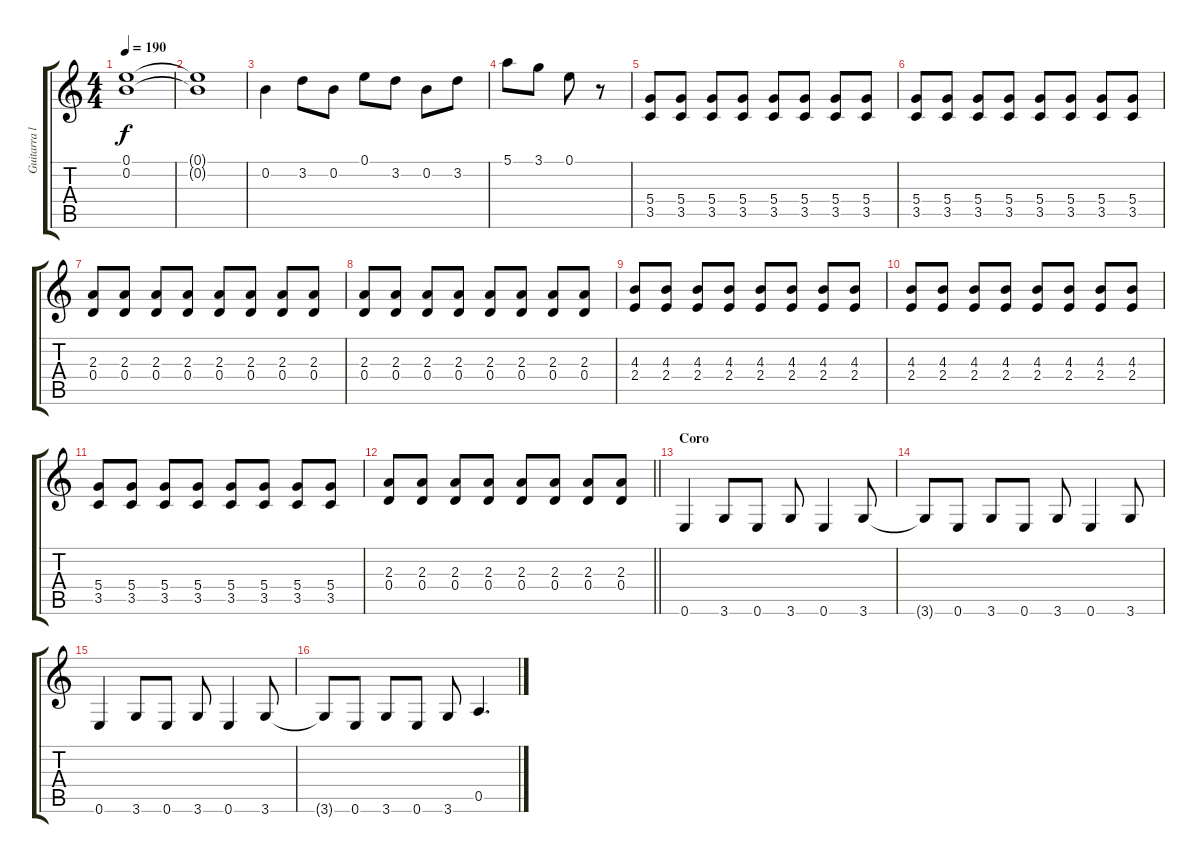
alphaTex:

\track ("Guitarra l" "Guitarra l") {instrument distortionguitar}
\staff {score tabs}
\tuning (E4 B3 G3 D3 A2 E2) {hide}
\ts (4 4)
\tempo 190
\clef g2
\ks c
(0.1{t} 0.2{t}).1{dy f} |
(0.1{t} 0.2{t}).1 |
0.2.4 3.2.8 0.2.8 0.1.8 3.2.8 0.2.8 3.2.8 |
5.1.8 3.1.8 0.1.8 r.8 |
(5.4 3.5).8 (5.4 3.5).8 (5.4 3.5).8 (5.4 3.5).8 (5.4 3.5).8 (5.4 3.5).8 (5.4 3.5).8 (5.4 3.5).8 |
(5.4 3.5).8 (5.4 3.5).8 (5.4 3.5).8 (5.4 3.5).8 (5.4 3.5).8 (5.4 3.5).8 (5.4 3.5).8 (5.4 3.5).8 |
(2.3 0.4).8 (2.3 0.4).8 (2.3 0.4).8 (2.3 0.4).8 (2.3 0.4).8 (2.3 0.4).8 (2.3 0.4).8 (2.3 0.4).8 |
(2.3 0.4).8 (2.3 0.4).8 (2.3 0.4).8 (2.3 0.4).8 (2.3 0.4).8 (2.3 0.4).8 (2.3 0.4).8 (2.3 0.4).8 |
(4.3 2.4).8 (4.3 2.4).8 (4.3 2.4).8 (4.3 2.4).8 (4.3 2.4).8 (4.3 2.4).8 (4.3 2.4).8 (4.3 2.4).8 |
(4.3 2.4).8 (4.3 2.4).8 (4.3 2.4).8 (4.3 2.4).8 (4.3 2.4).8 (4.3 2.4).8 (4.3 2.4).8 (4.3 2.4).8 |
(5.4 3.5).8 (5.4 3.5).8 (5.4 3.5).8 (5.4 3.5).8 (5.4 3.5).8 (5.4 3.5).8 (5.4 3.5).8 (5.4 3.5).8 |
\barLineRight lightlight
(2.3 0.4).8 (2.3 0.4).8 (2.3 0.4).8 (2.3 0.4).8 (2.3 0.4).8 (2.3 0.4).8 (2.3 0.4).8 (2.3 0.4).8 |
\section ("" "Coro")
0.6.4 3.6.8 0.6.8 3.6.8 0.6.4 3.6.8 |
3.6{t}.8 0.6.8 3.6.8 0.6.8 3.6.8 0.6.4 3.6.8 |
0.6.4 3.6.8 0.6.8 3.6.8 0.6.4 3.6.8 |
3.6{t}.8 0.6.8 3.6.8 0.6.8 3.6.8 0.5.4{d}
